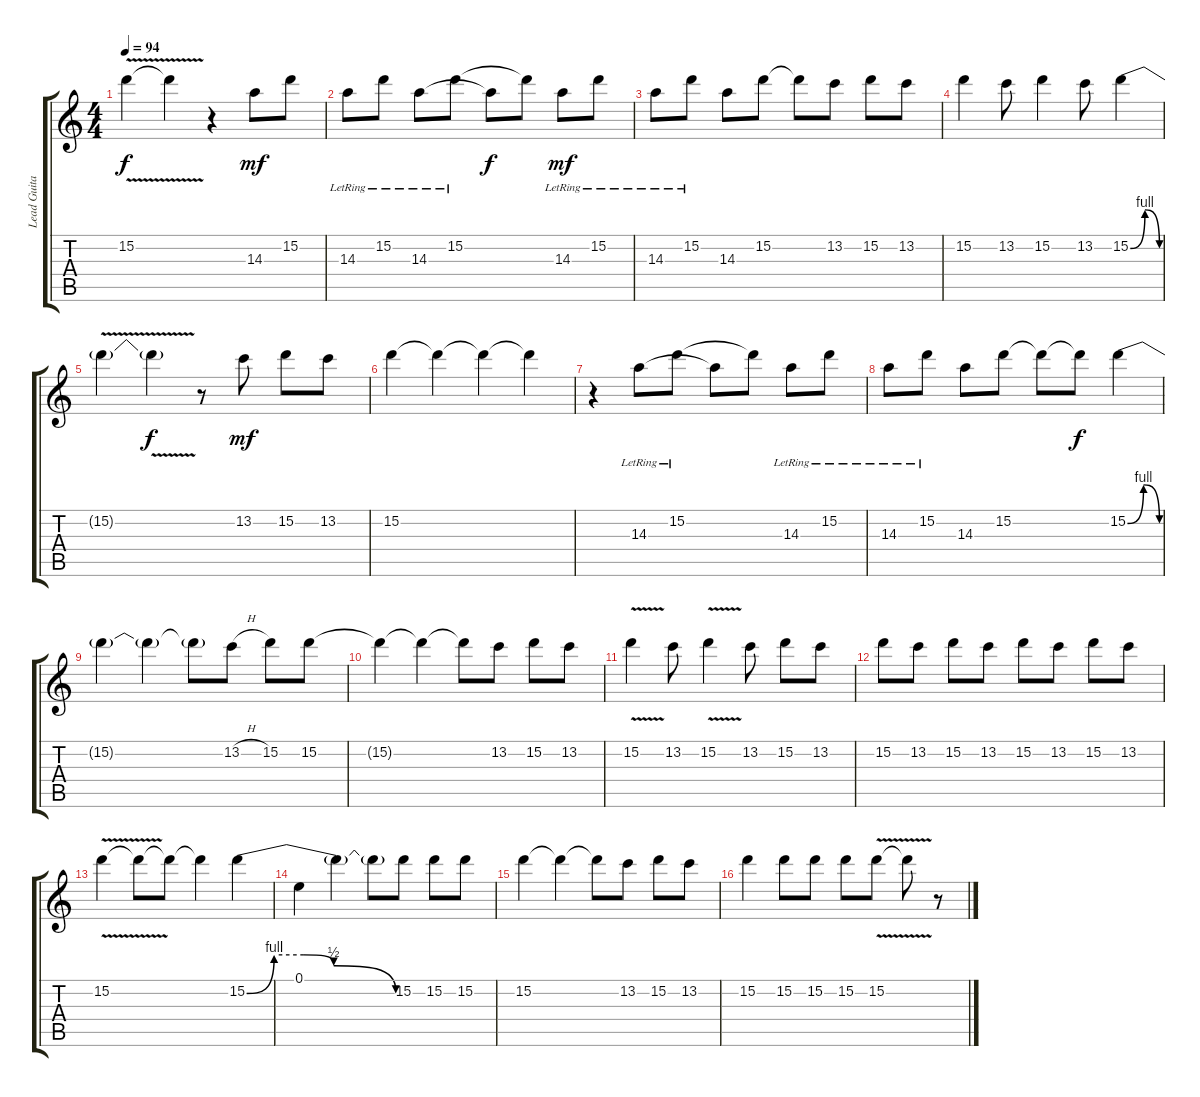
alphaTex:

\track ("Lead Guitar" "Lead Guita") {instrument overdrivenguitar}
\staff {score tabs}
\tuning (E4 B3 G3 D3 A2 E2) {hide}
\ts (4 4)
\tempo 94
\clef g2
\ks c
15.2{v t}.4{dy f} 15.2{t}.4 r.4 14.3.8{dy mf} 15.2.8 |
14.3{lr}.8 15.2{lr}.8 14.3{lr}.8 15.2{lr}.8 14.3{t}.8{dy f} 15.2{t}.8 14.3{lr}.8{dy mf} 15.2{lr}.8 |
14.3{lr}.8 15.2{lr}.8 14.3.8 15.2.8 15.2{t}.8 13.2.8 15.2.8 13.2.8 |
15.2.4 13.2.8 15.2.4 13.2.8 15.2{be (bendrelease 0 0 22 4 33 4 60 0)}.4 |
15.2{v t}.4 15.2{t}.4{dy f} r.8 13.2.8{dy mf} 15.2.8 13.2.8 |
15.2.4 15.2{t}.4 15.2{t}.4 15.2{t}.4 |
r.4 14.3{lr}.8 15.2{lr}.8 14.3{t}.8 15.2{t}.8 14.3{lr}.8 15.2{lr}.8 |
14.3{lr}.8 15.2{lr}.8 14.3.8 15.2.8 15.2{t}.8 15.2{t}.8{dy f} 15.2{be (bendrelease 0 0 26 4 26 4 60 0)}.4 |
15.2{t}.4 15.2{t}.4 15.2{t}.8 13.2{h}.8 15.2.8 15.2.8 |
15.2{t}.4 15.2{t}.4 15.2{t}.8 13.2.8 15.2.8 13.2.8 |
15.2{v}.4 13.2.8 15.2{v}.4 13.2.8 15.2.8 13.2.8 |
15.2.8 13.2.8 15.2.8 13.2.8 15.2.8 13.2.8 15.2.8 13.2.8 |
15.2{v}.4 15.2{t}.8{volume 6} 15.2{t}.8 15.2{t}.4 15.2{be (custom 0 0 11 4 23 4 35 2 60 0)}.4{volume 14} |
0.1.4 15.2{t}.4{volume 7} 15.2{t}.8 15.2.8{volume 14} 15.2.8 15.2.8 |
15.2.4 15.2{t}.4 15.2{t}.8 13.2.8 15.2.8 13.2.8 |
15.2.4 15.2.8 15.2.8 15.2.8 15.2{v}.8 15.2{t}.8 r.8
